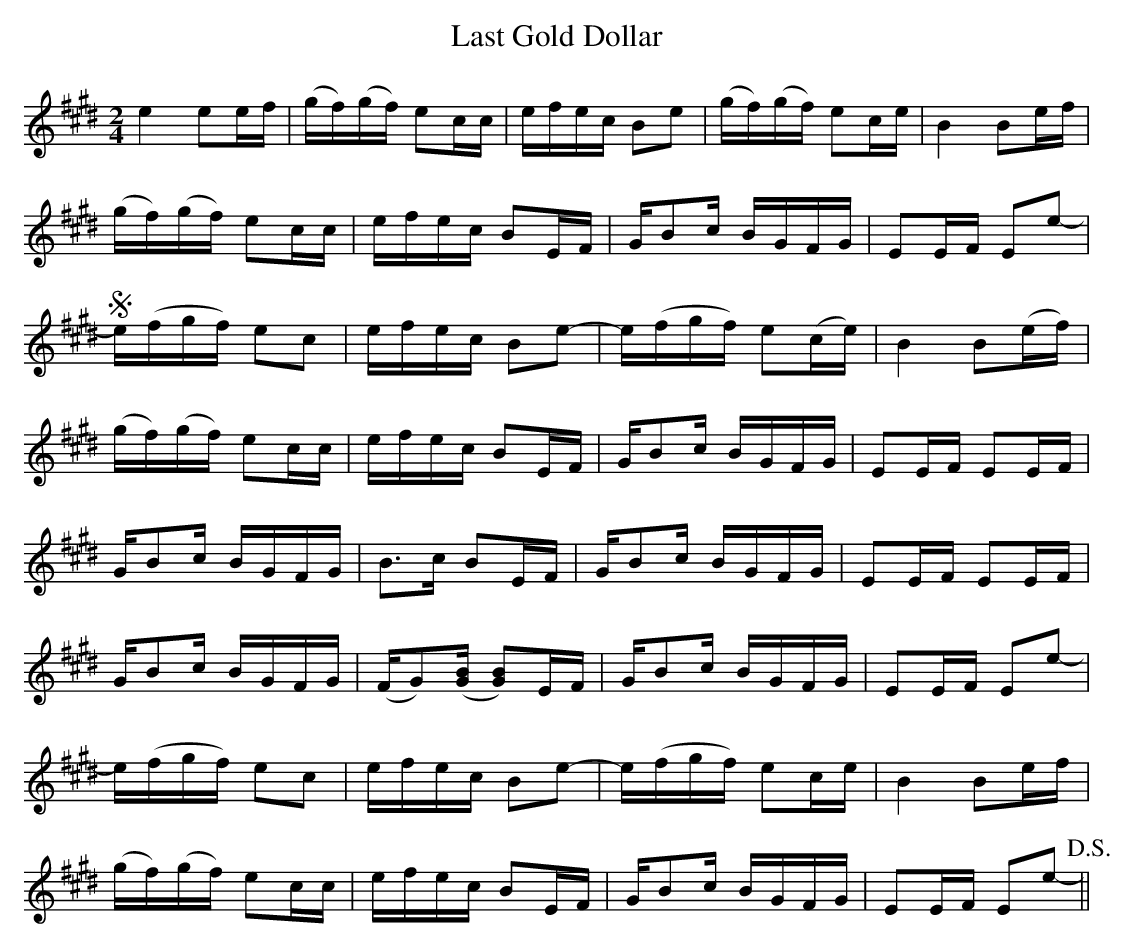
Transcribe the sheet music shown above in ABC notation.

X:1
T:Last Gold Dollar
M:2/4
L:1/8
K:E
e2 ee/f/|(g/f/)(g/f/) ec/c/|e/f/e/c/ Be|(g/f/)(g/f/) ec/e/|B2 Be/f/|
(g/f/)(g/f/) ec/c/|e/f/e/c/ BE/F/|G/Bc/ B/G/F/G/|EE/F/ Ee-|
Se/(f/g/f/) ec|e/f/e/c/ Be-|e/(f/g/f/) e(c/e/)|B2 B(e/f/)|
(g/f/)(g/f/) ec/c/|e/f/e/c/ BE/F/|G/-Bc/ B/G/F/G/|EE/F/ EE/F/|
G/Bc/ B/G/F/G/|B>c BE/F/|G/Bc/ B/G/F/G/|EE/F/ EE/F/|
G/Bc/ B/G/F/G/|(F/G)([G/B/] [GB])E/F/|G/Bc/ B/G/F/G/ |EE/F/ Ee-|
e/(f/g/f/) ec|e/f/e/c/ Be-|e/(f/g/f/) ec/e/|B2 Be/f/|
(g/f/)(g/f/) ec/c/|e/f/e/c/ BE/F/|G/Bc/ B/G/F/G/ |EE/F/ Ee-!D.S.!||
